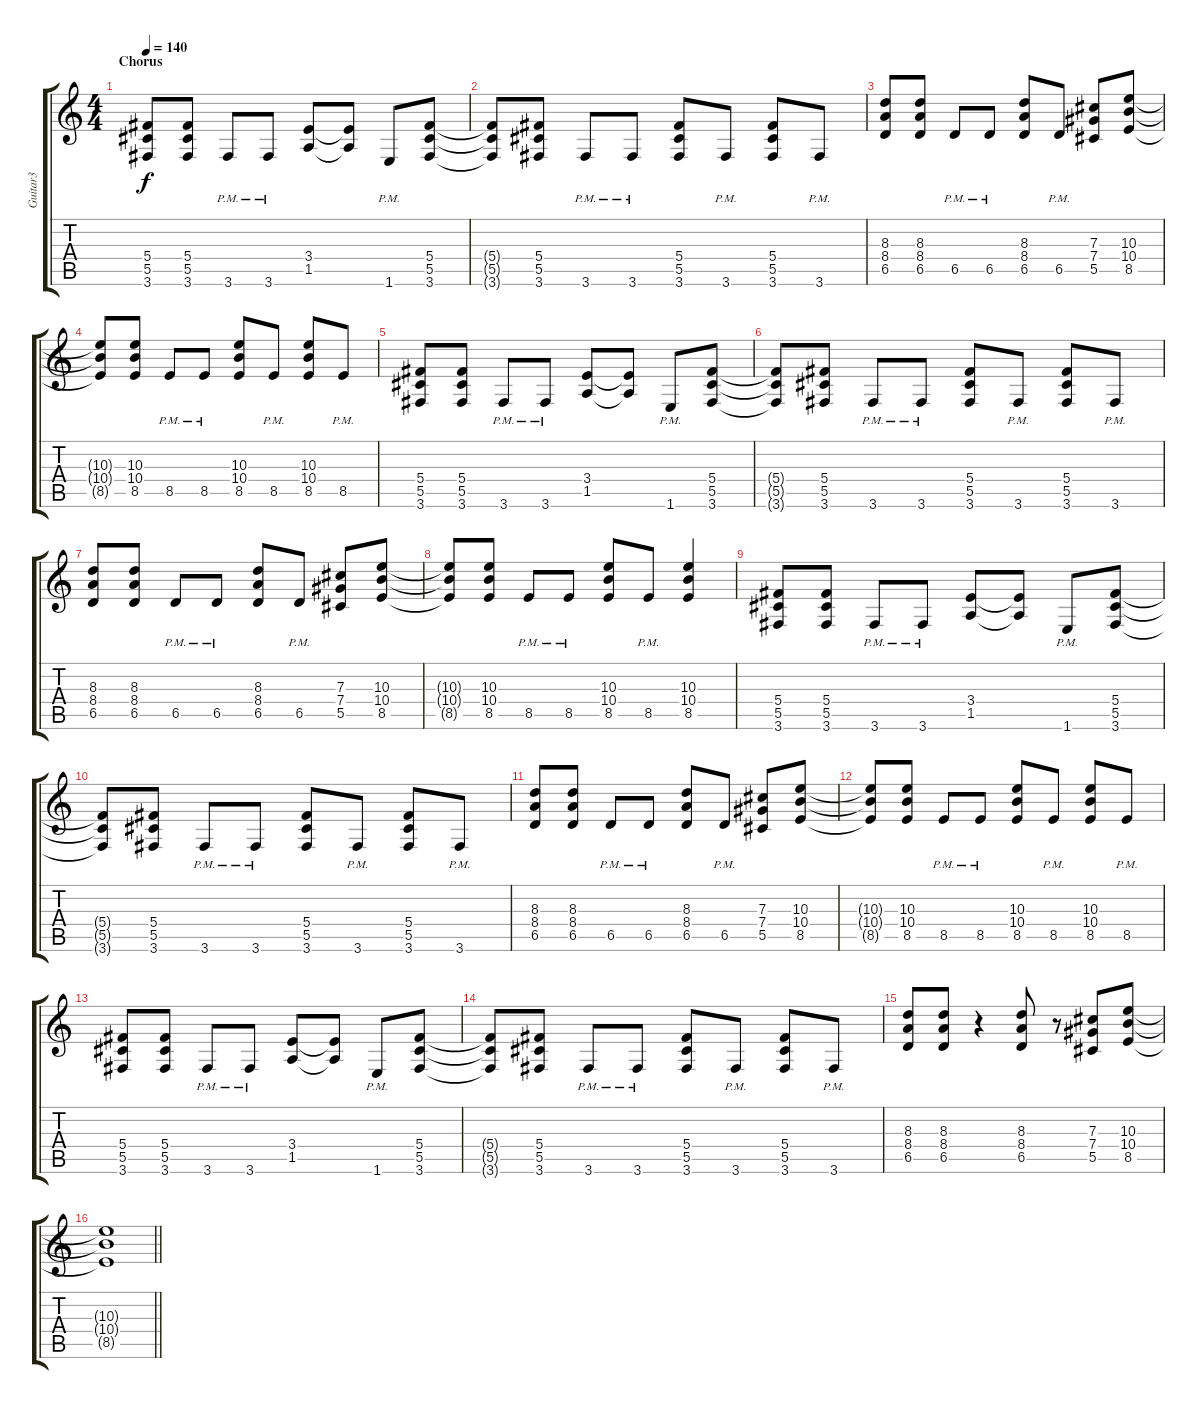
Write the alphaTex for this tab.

\track ("Guitar3" "Guitar3") {instrument distortionguitar}
\staff {score tabs}
\tuning (Eb4 Bb3 Gb3 Db3 Ab2 Eb2) {hide}
\ts (4 4)
\section ("" "Chorus")
\tempo 140
\clef g2
\ks c
(5.4 5.5 3.6).8{dy f} (5.4 5.5 3.6).8 3.6{pm}.8 3.6{pm}.8 (3.4 1.5).8 (3.4{t} 1.5{t}).8 1.6{pm}.8 (5.4 5.5 3.6).8 |
(5.4{t} 5.5{t} 3.6{t}).8 (5.4 5.5 3.6).8 3.6{pm}.8 3.6{pm}.8 (5.4 5.5 3.6).8 3.6{pm}.8 (5.4 5.5 3.6).8 3.6{pm}.8 |
(8.3 8.4 6.5).8 (8.3 8.4 6.5).8 6.5{pm}.8 6.5{pm}.8 (8.3 8.4 6.5).8 6.5{pm}.8 (7.3 7.4 5.5).8 (10.3 10.4 8.5).8 |
(10.3{t} 10.4{t} 8.5{t}).8 (10.3 10.4 8.5).8 8.5{pm}.8 8.5{pm}.8 (10.3 10.4 8.5).8 8.5{pm}.8 (10.3 10.4 8.5).8 8.5{pm}.8 |
(5.4 5.5 3.6).8 (5.4 5.5 3.6).8 3.6{pm}.8 3.6{pm}.8 (3.4 1.5).8 (3.4{t} 1.5{t}).8 1.6{pm}.8 (5.4 5.5 3.6).8 |
(5.4{t} 5.5{t} 3.6{t}).8 (5.4 5.5 3.6).8 3.6{pm}.8 3.6{pm}.8 (5.4 5.5 3.6).8 3.6{pm}.8 (5.4 5.5 3.6).8 3.6{pm}.8 |
(8.3 8.4 6.5).8 (8.3 8.4 6.5).8 6.5{pm}.8 6.5{pm}.8 (8.3 8.4 6.5).8 6.5{pm}.8 (7.3 7.4 5.5).8 (10.3 10.4 8.5).8 |
(10.3{t} 10.4{t} 8.5{t}).8 (10.3 10.4 8.5).8 8.5{pm}.8 8.5{pm}.8 (10.3 10.4 8.5).8 8.5{pm}.8 (10.3 10.4 8.5).4 |
(5.4 5.5 3.6).8 (5.4 5.5 3.6).8 3.6{pm}.8 3.6{pm}.8 (3.4 1.5).8 (3.4{t} 1.5{t}).8 1.6{pm}.8 (5.4 5.5 3.6).8 |
(5.4{t} 5.5{t} 3.6{t}).8 (5.4 5.5 3.6).8 3.6{pm}.8 3.6{pm}.8 (5.4 5.5 3.6).8 3.6{pm}.8 (5.4 5.5 3.6).8 3.6{pm}.8 |
(8.3 8.4 6.5).8 (8.3 8.4 6.5).8 6.5{pm}.8 6.5{pm}.8 (8.3 8.4 6.5).8 6.5{pm}.8 (7.3 7.4 5.5).8 (10.3 10.4 8.5).8 |
(10.3{t} 10.4{t} 8.5{t}).8 (10.3 10.4 8.5).8 8.5{pm}.8 8.5{pm}.8 (10.3 10.4 8.5).8 8.5{pm}.8 (10.3 10.4 8.5).8 8.5{pm}.8 |
(5.4 5.5 3.6).8 (5.4 5.5 3.6).8 3.6{pm}.8 3.6{pm}.8 (3.4 1.5).8 (3.4{t} 1.5{t}).8 1.6{pm}.8 (5.4 5.5 3.6).8 |
(5.4{t} 5.5{t} 3.6{t}).8 (5.4 5.5 3.6).8 3.6{pm}.8 3.6{pm}.8 (5.4 5.5 3.6).8 3.6{pm}.8 (5.4 5.5 3.6).8 3.6{pm}.8 |
(8.3 8.4 6.5).8 (8.3 8.4 6.5).8 r.4 (8.3 8.4 6.5).8 r.8 (7.3 7.4 5.5).8 (10.3 10.4 8.5).8 |
\barLineRight lightlight
(10.3{t} 10.4{t} 8.5{t}).1
